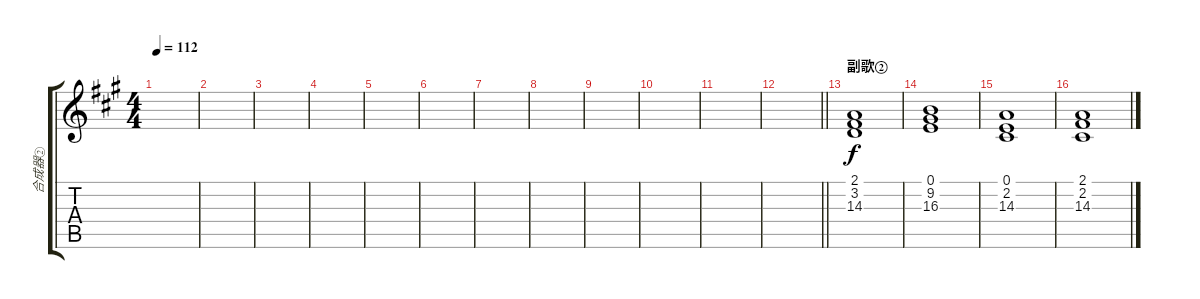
\track ("合成器②" "合成器②") {instrument stringensemble1}
\staff {score tabs}
\tuning (E4 B3 G3 D3 A2 E2) {hide}
\ts (4 4)
\tempo 112
\clef g2
\ks a
|
|
|
|
|
|
|
|
|
|
|
\barLineRight lightlight
|
\section ("" "副歌②")
(2.1 3.2 14.3).1 |
(0.1 9.2 16.3).1 |
(0.1 2.2 14.3).1 |
(2.1 2.2 14.3).1
